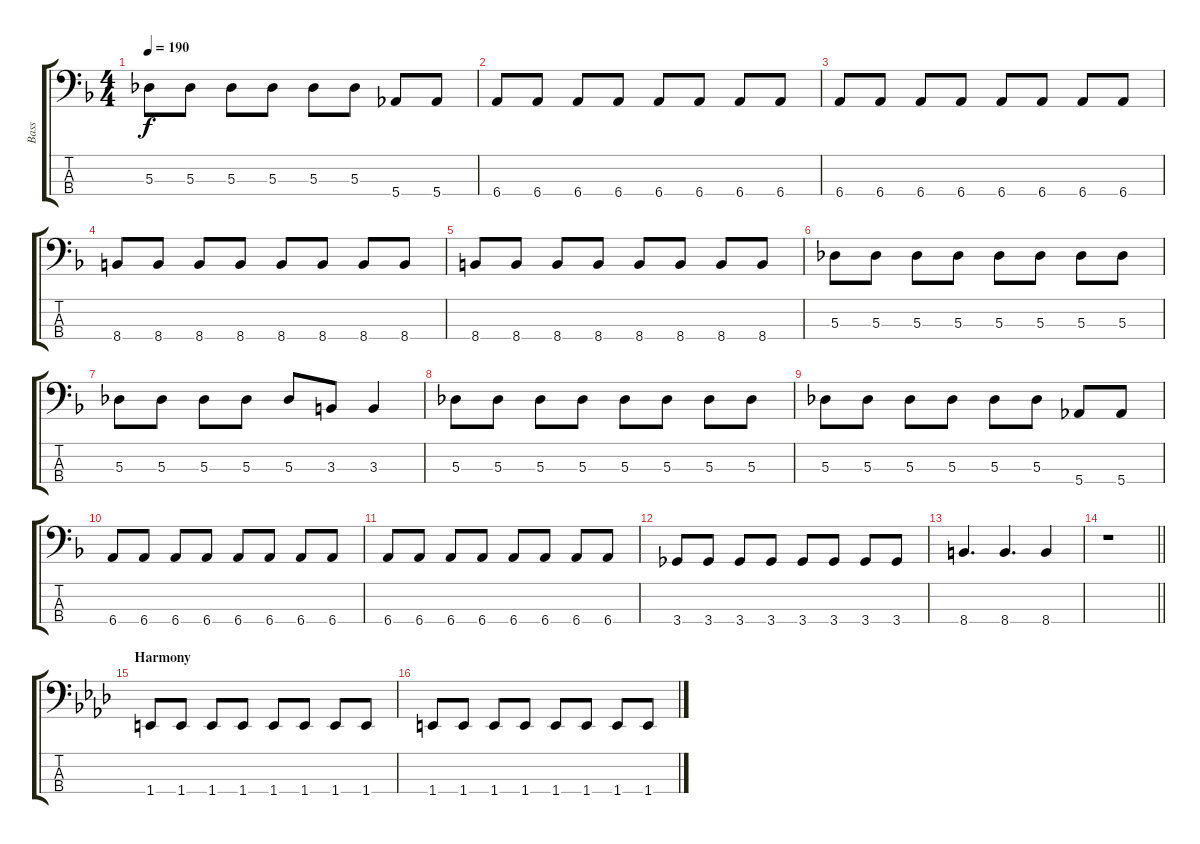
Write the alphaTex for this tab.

\track ("Bass" "Bass") {instrument electricbassfinger}
\staff {score tabs}
\tuning (Gb2 Db2 Ab1 Eb1) {hide}
\ts (4 4)
\tempo 190
\clef f4
\ks dminor
5.3.8{dy f} 5.3.8 5.3.8 5.3.8 5.3.8 5.3.8 5.4.8 5.4.8 |
6.4.8 6.4.8 6.4.8 6.4.8 6.4.8 6.4.8 6.4.8 6.4.8 |
6.4.8 6.4.8 6.4.8 6.4.8 6.4.8 6.4.8 6.4.8 6.4.8 |
8.4.8 8.4.8 8.4.8 8.4.8 8.4.8 8.4.8 8.4.8 8.4.8 |
8.4.8 8.4.8 8.4.8 8.4.8 8.4.8 8.4.8 8.4.8 8.4.8 |
5.3.8 5.3.8 5.3.8 5.3.8 5.3.8 5.3.8 5.3.8 5.3.8 |
5.3.8 5.3.8 5.3.8 5.3.8 5.3.8 3.3.8 3.3.4 |
5.3.8 5.3.8 5.3.8 5.3.8 5.3.8 5.3.8 5.3.8 5.3.8 |
5.3.8 5.3.8 5.3.8 5.3.8 5.3.8 5.3.8 5.4.8 5.4.8 |
6.4.8 6.4.8 6.4.8 6.4.8 6.4.8 6.4.8 6.4.8 6.4.8 |
6.4.8 6.4.8 6.4.8 6.4.8 6.4.8 6.4.8 6.4.8 6.4.8 |
3.4.8 3.4.8 3.4.8 3.4.8 3.4.8 3.4.8 3.4.8 3.4.8 |
8.4.4{d} 8.4.4{d} 8.4.4 |
\barLineRight lightlight
r.1 |
\section ("" "Harmony")
\ks fminor
1.4.8 1.4.8 1.4.8 1.4.8 1.4.8 1.4.8 1.4.8 1.4.8 |
1.4.8 1.4.8 1.4.8 1.4.8 1.4.8 1.4.8 1.4.8 1.4.8
